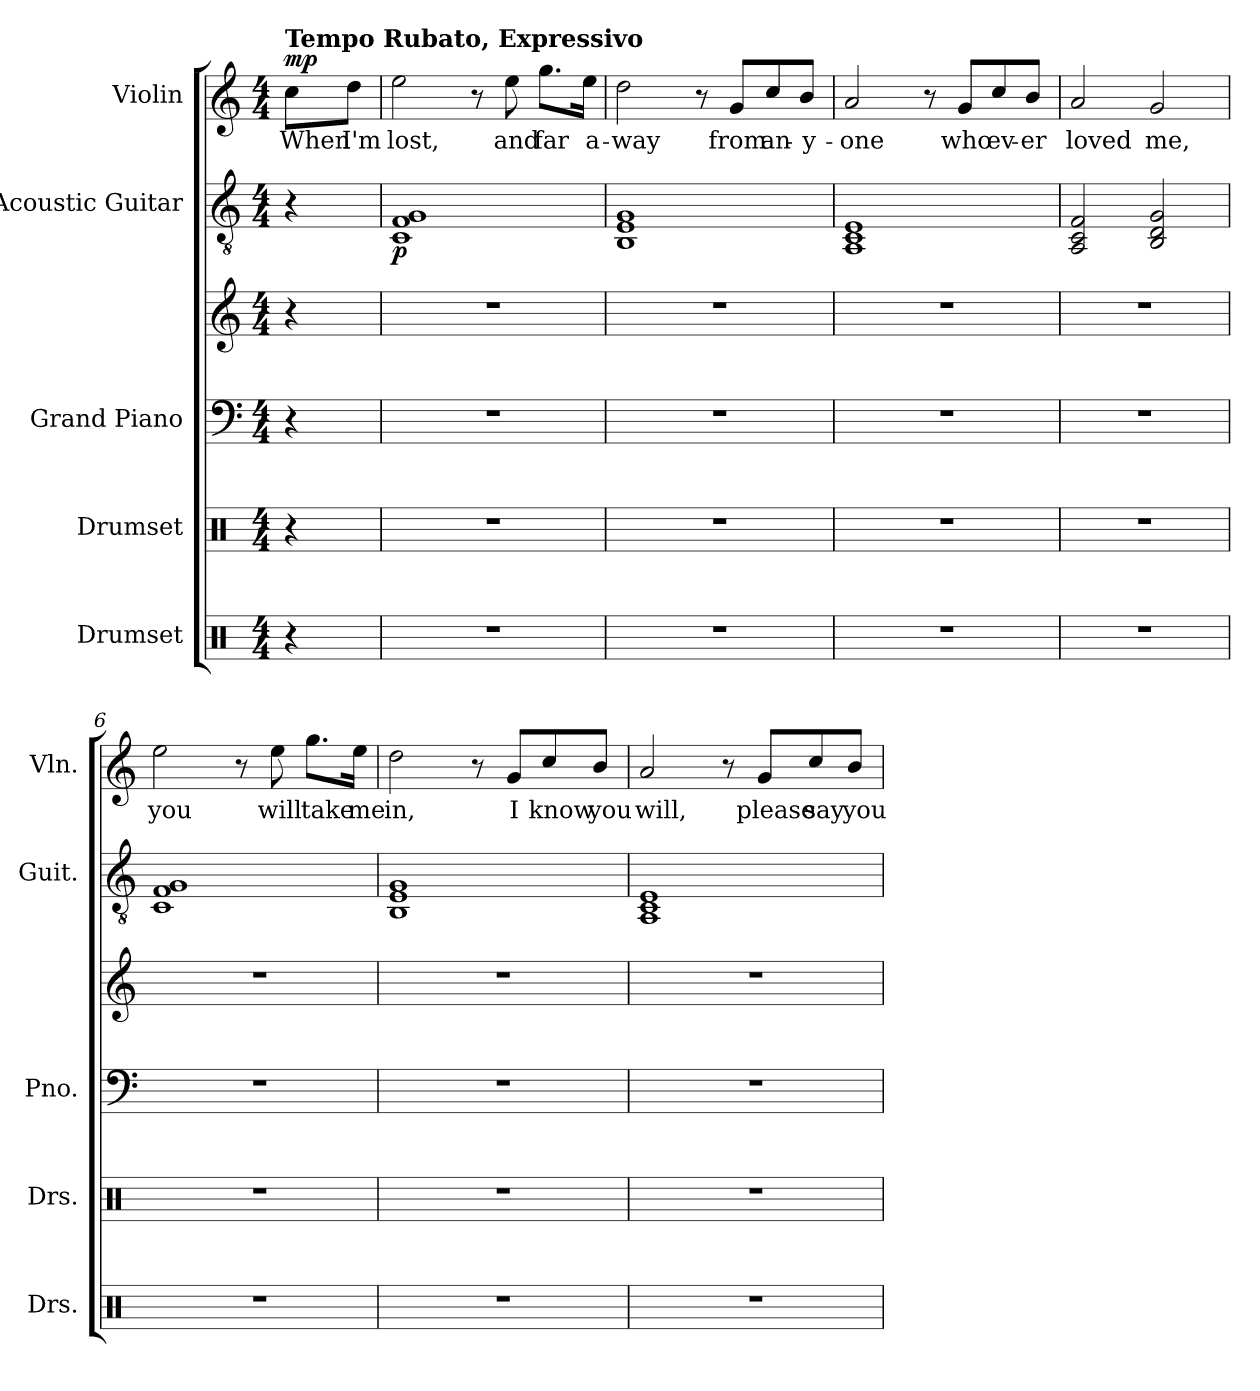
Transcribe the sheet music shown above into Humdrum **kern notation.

**kern	**kern	**kern	**kern	**kern	**dynam	**kern	**text	**dynam
*part5	*part4	*part3	*part3	*part2	*part2	*part1	*part1	*part1
*staff6	*staff5	*staff4	*staff3	*staff2	*staff2	*staff1	*staff1	*staff1
*I"Drumset	*I"Drumset	*I"Grand Piano	*	*I"Acoustic Guitar	*	*I"Violin	*	*
*I'Drs.	*I'Drs.	*I'Pno.	*	*I'Guit.	*	*I'Vln.	*	*
*clefX	*clefX	*clefF4	*clefG2	*clefGv2	*	*clefG2	*	*
*k[]	*k[]	*k[]	*k[]	*k[]	*	*k[]	*	*
*M4/4	*M4/4	*M4/4	*M4/4	*M4/4	*	*M4/4	*	*
*MM80	*MM80	*MM80	*MM80	*MM80	*	*MM80	*	*
=1	=1	=1	=1	=1	=1	=1	=1	=1
!	!	!	!	!	!	!LO:TX:a:B:t=Tempo Rubato, Expressivo	!	!
!	!	!	!	!	!	!	!	!LO:DY:b
4r	4r	4r	4r	4r	.	8cc\L	When	mp
.	.	.	.	.	.	8dd\J	I'm	.
=2	=2	=2	=2	=2	=2	=2	=2	=2
!	!	!	!	!	!LO:DY:b	!	!	!
1r	1r	1r	1r	1C 1F 1G	p	2ee\	lost,	.
.	.	.	.	.	.	8r	.	.
.	.	.	.	.	.	8ee\	and	.
.	.	.	.	.	.	8.gg\L	far	.
.	.	.	.	.	.	16ee\Jk	a-	.
=3	=3	=3	=3	=3	=3	=3	=3	=3
1r	1r	1r	1r	1BB 1E 1G	.	2dd\	-way	.
.	.	.	.	.	.	8r	.	.
.	.	.	.	.	.	8g/L	from	.
.	.	.	.	.	.	8cc/	an-	.
.	.	.	.	.	.	8b/J	-y-	.
=4	=4	=4	=4	=4	=4	=4	=4	=4
1r	1r	1r	1r	1AA 1C 1E	.	2a/	-one	.
.	.	.	.	.	.	8r	.	.
.	.	.	.	.	.	8g/L	who	.
.	.	.	.	.	.	8cc/	ev-	.
.	.	.	.	.	.	8b/J	-er	.
=5	=5	=5	=5	=5	=5	=5	=5	=5
1r	1r	1r	1r	2AA/ 2C/ 2F/	.	2a/	loved	.
.	.	.	.	2BB/ 2D/ 2G/	.	2g/	me,	.
!!LO:PB:g=z
=6	=6	=6	=6	=6	=6	=6	=6	=6
1r	1r	1r	1r	1C 1F 1G	.	2ee\	you	.
.	.	.	.	.	.	8r	.	.
.	.	.	.	.	.	8ee\	will	.
.	.	.	.	.	.	8.gg\L	take	.
.	.	.	.	.	.	16ee\Jk	me	.
=7	=7	=7	=7	=7	=7	=7	=7	=7
1r	1r	1r	1r	1BB 1E 1G	.	2dd\	in,	.
.	.	.	.	.	.	8r	.	.
.	.	.	.	.	.	8g/L	I	.
.	.	.	.	.	.	8cc/	know	.
.	.	.	.	.	.	8b/J	you	.
=8	=8	=8	=8	=8	=8	=8	=8	=8
1r	1r	1r	1r	1AA 1C 1E	.	2a/	will,	.
.	.	.	.	.	.	8r	.	.
.	.	.	.	.	.	8g/L	please	.
.	.	.	.	.	.	8cc/	say	.
.	.	.	.	.	.	8b/J	you	.
=	=	=	=	=	=	=	=	=
*-	*-	*-	*-	*-	*-	*-	*-	*-
